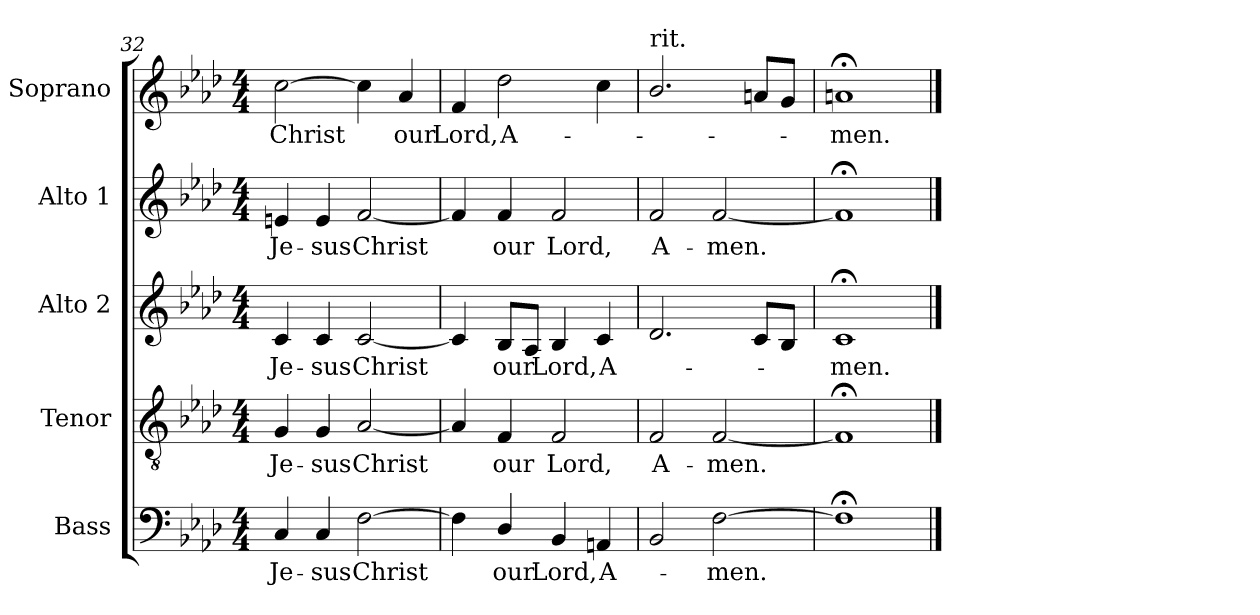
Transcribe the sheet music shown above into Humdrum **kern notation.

**kern	**text	**kern	**text	**kern	**text	**kern	**text	**kern	**text
*part5	*part5	*part4	*part4	*part3	*part3	*part2	*part2	*part1	*part1
*staff5	*staff5	*staff4	*staff4	*staff3	*staff3	*staff2	*staff2	*staff1	*staff1
*I"Bass	*	*I"Tenor	*	*I"Alto 2	*	*I"Alto 1	*	*I"Soprano	*
*I'B.	*	*I'T.	*	*I'A.2	*	*I'A.1	*	*I'S.	*
*clefF4	*	*clefGv2	*	*clefG2	*	*clefG2	*	*clefG2	*
*	*	*ITrd7c12	*	*	*	*	*	*	*
*k[b-e-a-d-]	*	*k[b-e-a-d-]	*	*k[b-e-a-d-]	*	*k[b-e-a-d-]	*	*k[b-e-a-d-]	*
*A-:	*	*A-:	*	*A-:	*	*A-:	*	*A-:	*
*M4/4	*	*M4/4	*	*M4/4	*	*M4/4	*	*M4/4	*
=32	=32	=32	=32	=32	=32	=32	=32	=32	=32
!	!LO:LY:b:color=#000000	!	!	!	!	!	!	!	!
!	!	!	!LO:LY:b:color=#000000	!	!	!	!	!	!
!	!	!	!	!	!LO:LY:b:color=#000000	!	!	!	!
!	!	!	!	!	!	!	!LO:LY:b:color=#000000	!	!
!	!	!	!	!	!	!	!	!	!LO:LY:b:color=#000000
4Ci/	Je-	4GGi/	Je-	4ci/	Je-	4eni/	Je-	[2cci\	Christ
!	!LO:LY:b:color=#000000	!	!	!	!	!	!	!	!
!	!	!	!LO:LY:b:color=#000000	!	!	!	!	!	!
!	!	!	!	!	!LO:LY:b:color=#000000	!	!	!	!
!	!	!	!	!	!	!	!LO:LY:b:color=#000000	!	!
4Ci/	-sus	4GGi/	-sus	4ci/	-sus	4ei/	-sus	.	.
!	!LO:LY:b:color=#000000	!	!	!	!	!	!	!	!
!	!	!	!LO:LY:b:color=#000000	!	!	!	!	!	!
!	!	!	!	!	!LO:LY:b:color=#000000	!	!	!	!
!	!	!	!	!	!	!	!LO:LY:b:color=#000000	!	!
[2Fi\	Christ	[2AA-i/	Christ	[2ci/	Christ	[2fi/	Christ	4cci\]	.
!	!	!	!	!	!	!	!	!	!LO:LY:b:color=#000000
.	.	.	.	.	.	.	.	4a-i/	our
=33	=33	=33	=33	=33	=33	=33	=33	=33	=33
!	!	!	!	!	!	!	!	!	!LO:LY:b:color=#000000
4Fi\]	.	4AA-i/]	.	4ci/]	.	4fi/]	.	4fi/	Lord,
!	!LO:LY:b:color=#000000	!	!	!	!	!	!	!	!
!	!	!	!LO:LY:b:color=#000000	!	!	!	!	!	!
!	!	!	!	!	!LO:LY:b:color=#000000	!	!	!	!
!	!	!	!	!	!	!	!LO:LY:b:color=#000000	!	!
!	!	!	!	!	!	!	!	!	!LO:LY:b:color=#000000
4D-i/	our	4FFi/	our	8B-i/L	our	4fi/	our	2dd-i\	A-
.	.	.	.	8A-i/J	.	.	.	.	.
!	!LO:LY:b:color=#000000	!	!	!	!	!	!	!	!
!	!	!	!LO:LY:b:color=#000000	!	!	!	!	!	!
!	!	!	!	!	!LO:LY:b:color=#000000	!	!	!	!
!	!	!	!	!	!	!	!LO:LY:b:color=#000000	!	!
4BB-i/	Lord,	2FFi/	Lord,	4B-i/	Lord,	2fi/	Lord,	.	.
!	!LO:LY:b:color=#000000	!	!	!	!	!	!	!	!
!	!	!	!	!	!LO:LY:b:color=#000000	!	!	!	!
4AAni/	A-	.	.	4ci/	A-	.	.	4cci\	.
=34	=34	=34	=34	=34	=34	=34	=34	=34	=34
!	!	!	!LO:LY:b:color=#000000	!	!	!	!	!	!
!	!	!	!	!	!	!	!	!LO:TX:t=rit.	!
!	!	!	!	!	!	!	!LO:LY:b:color=#000000	!	!
2BB-i/	.	2FFi/	A-	2.d-i/	.	2fi/	A-	2.b-i/	.
!	!LO:LY:b:color=#000000	!	!	!	!	!	!	!	!
!	!	!	!LO:LY:b:color=#000000	!	!	!	!	!	!
!	!	!	!	!	!	!	!LO:LY:b:color=#000000	!	!
[2Fi\	-men.	[2FFi/	-men.	.	.	[2fi/	-men.	.	.
.	.	.	.	8ci/L	.	.	.	8ani/L	.
.	.	.	.	8B-i/J	.	.	.	8gi/J	.
=35	=35	=35	=35	=35	=35	=35	=35	=35	=35
!	!	!	!	!	!LO:LY:b:color=#000000	!	!	!	!
!	!	!	!	!	!	!	!	!	!LO:LY:b:color=#000000
1F;i]	.	1FF;i]	.	1c;i	-men.	1f;i]	.	1an;i	-men.
==	==	==	==	==	==	==	==	==	==
*-	*-	*-	*-	*-	*-	*-	*-	*-	*-
